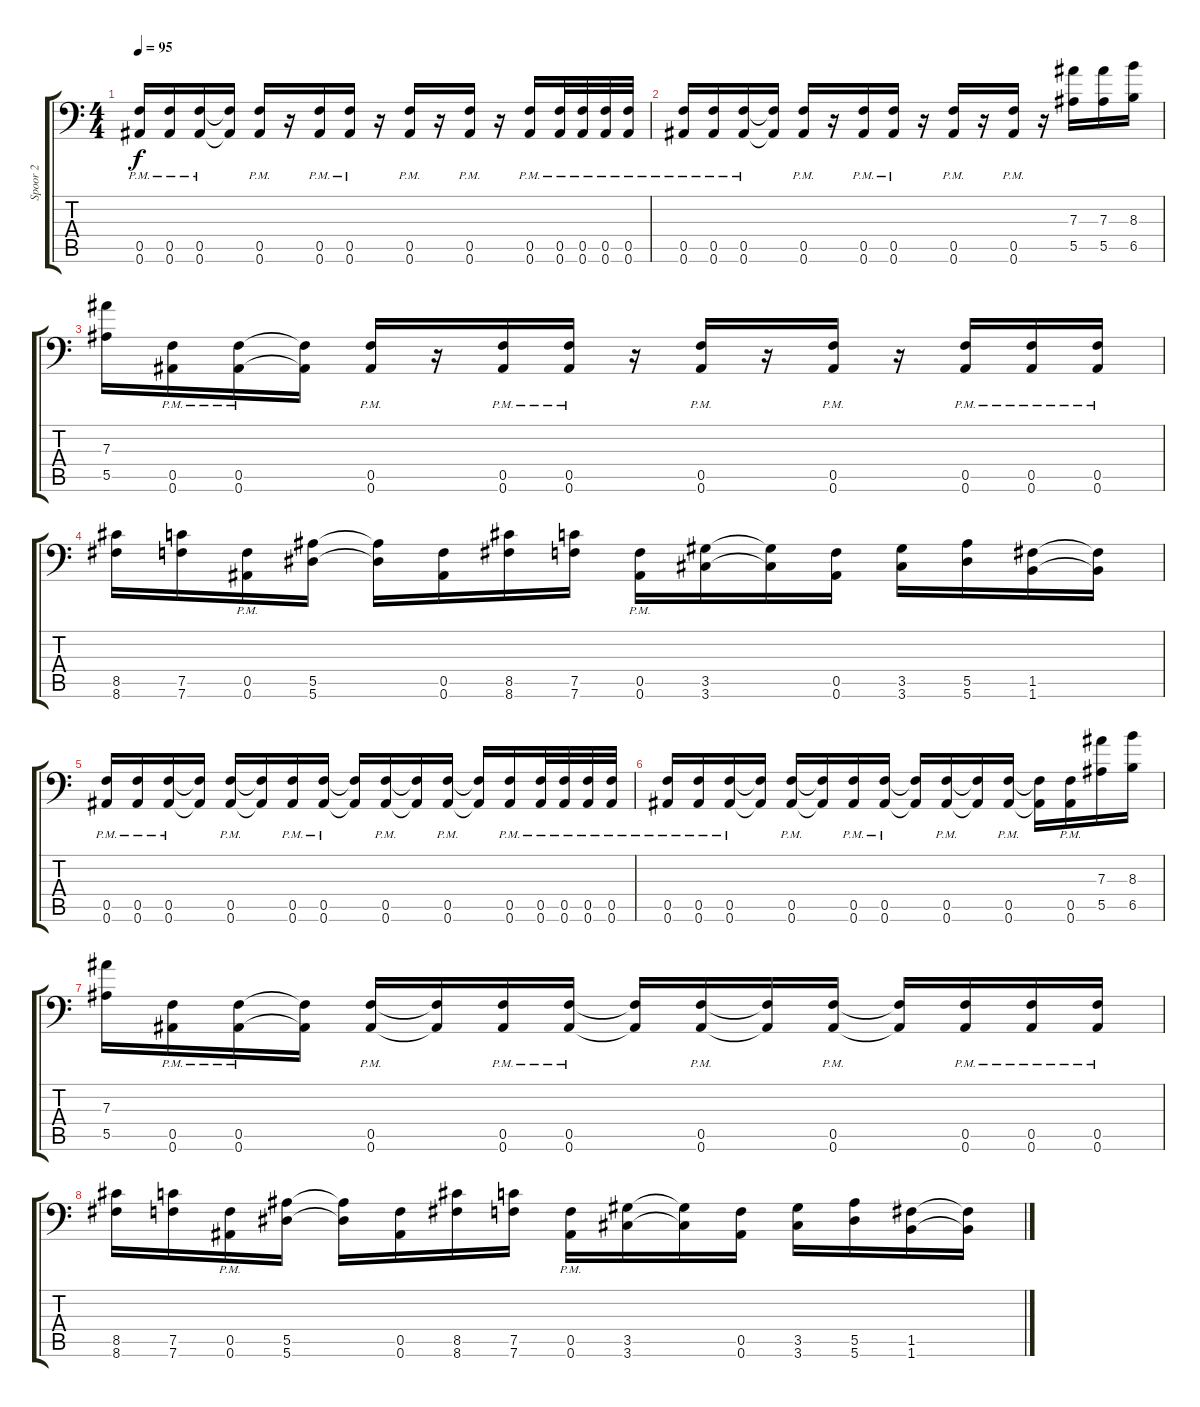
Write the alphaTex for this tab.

\track ("Spoor 2" "Spoor 2") {instrument distortionguitar}
\staff {score tabs}
\tuning (C4 G3 Eb3 Bb2 F2 Bb1) {hide}
\ts (4 4)
\tempo 95
\clef f4
\ks c
(0.5{pm} 0.6{pm}).16{dy f} (0.5{pm} 0.6{pm}).16 (0.5{pm} 0.6{pm}).16 (0.5{t} 0.6{t}).16 (0.5{pm} 0.6{pm}).16 r.16 (0.5{pm} 0.6{pm}).16 (0.5{pm} 0.6{pm}).16 r.16 (0.5{pm} 0.6{pm}).16 r.16 (0.5{pm} 0.6{pm}).16 r.16 (0.5{pm} 0.6{pm}).16 (0.5{pm} 0.6{pm}).32 (0.5{pm} 0.6{pm}).32 (0.5{pm} 0.6{pm}).32 (0.5{pm} 0.6{pm}).32 |
(0.5{pm} 0.6{pm}).16 (0.5{pm} 0.6{pm}).16 (0.5{pm} 0.6{pm}).16 (0.5{t} 0.6{t}).16 (0.5{pm} 0.6{pm}).16 r.16 (0.5{pm} 0.6{pm}).16 (0.5{pm} 0.6{pm}).16 r.16 (0.5{pm} 0.6{pm}).16 r.16 (0.5{pm} 0.6{pm}).16 r.16 (7.3 5.5).16 (7.3 5.5).16 (8.3 6.5).16 |
(7.3 5.5).16 (0.5{pm} 0.6{pm}).16 (0.5{pm} 0.6{pm}).16 (0.5{t} 0.6{t}).16 (0.5{pm} 0.6{pm}).16 r.16 (0.5{pm} 0.6{pm}).16 (0.5{pm} 0.6{pm}).16 r.16 (0.5{pm} 0.6{pm}).16 r.16 (0.5{pm} 0.6{pm}).16 r.16 (0.5{pm} 0.6{pm}).16 (0.5{pm} 0.6{pm}).16 (0.5{pm} 0.6{pm}).16 |
(8.5 8.6).16 (7.5 7.6).16 (0.5{pm} 0.6{pm}).16 (5.5 5.6).16 (5.5{t} 5.6{t}).16 (0.5 0.6).16 (8.5 8.6).16 (7.5 7.6).16 (0.5{pm} 0.6{pm}).16 (3.5 3.6).16 (3.5{t} 3.6{t}).16 (0.5 0.6).16 (3.5 3.6).16 (5.5 5.6).16 (1.5 1.6).16 (1.5{t} 1.6{t}).16 |
(0.5{pm} 0.6{pm}).16 (0.5{pm} 0.6{pm}).16 (0.5{pm} 0.6{pm}).16 (0.5{t} 0.6{t}).16 (0.5{pm} 0.6{pm}).16 (0.5{t} 0.6{t}).16 (0.5{pm} 0.6{pm}).16 (0.5{pm} 0.6{pm}).16 (0.5{t} 0.6{t}).16 (0.5{pm} 0.6{pm}).16 (0.5{t} 0.6{t}).16 (0.5{pm} 0.6{pm}).16 (0.5{t} 0.6{t}).16 (0.5{pm} 0.6{pm}).16 (0.5{pm} 0.6{pm}).32 (0.5{pm} 0.6{pm}).32 (0.5{pm} 0.6{pm}).32 (0.5{pm} 0.6{pm}).32 |
(0.5{pm} 0.6{pm}).16 (0.5{pm} 0.6{pm}).16 (0.5{pm} 0.6{pm}).16 (0.5{t} 0.6{t}).16 (0.5{pm} 0.6{pm}).16 (0.5{t} 0.6{t}).16 (0.5{pm} 0.6{pm}).16 (0.5{pm} 0.6{pm}).16 (0.5{t} 0.6{t}).16 (0.5{pm} 0.6{pm}).16 (0.5{t} 0.6{t}).16 (0.5{pm} 0.6{pm}).16 (0.5{t} 0.6{t}).16 (0.5{pm} 0.6{pm}).16 (7.3 5.5).16 (8.3 6.5).16 |
(7.3 5.5).16 (0.5{pm} 0.6{pm}).16 (0.5{pm} 0.6{pm}).16 (0.5{t} 0.6{t}).16 (0.5{pm} 0.6{pm}).16 (0.5{t} 0.6{t}).16 (0.5{pm} 0.6{pm}).16 (0.5{pm} 0.6{pm}).16 (0.5{t} 0.6{t}).16 (0.5{pm} 0.6{pm}).16 (0.5{t} 0.6{t}).16 (0.5{pm} 0.6{pm}).16 (0.5{t} 0.6{t}).16 (0.5{pm} 0.6{pm}).16 (0.5{pm} 0.6{pm}).16 (0.5{pm} 0.6{pm}).16 |
(8.5 8.6).16 (7.5 7.6).16 (0.5{pm} 0.6{pm}).16 (5.5 5.6).16 (5.5{t} 5.6{t}).16 (0.5 0.6).16 (8.5 8.6).16 (7.5 7.6).16 (0.5{pm} 0.6{pm}).16 (3.5 3.6).16 (3.5{t} 3.6{t}).16 (0.5 0.6).16 (3.5 3.6).16 (5.5 5.6).16 (1.5 1.6).16 (1.5{t} 1.6{t}).16
